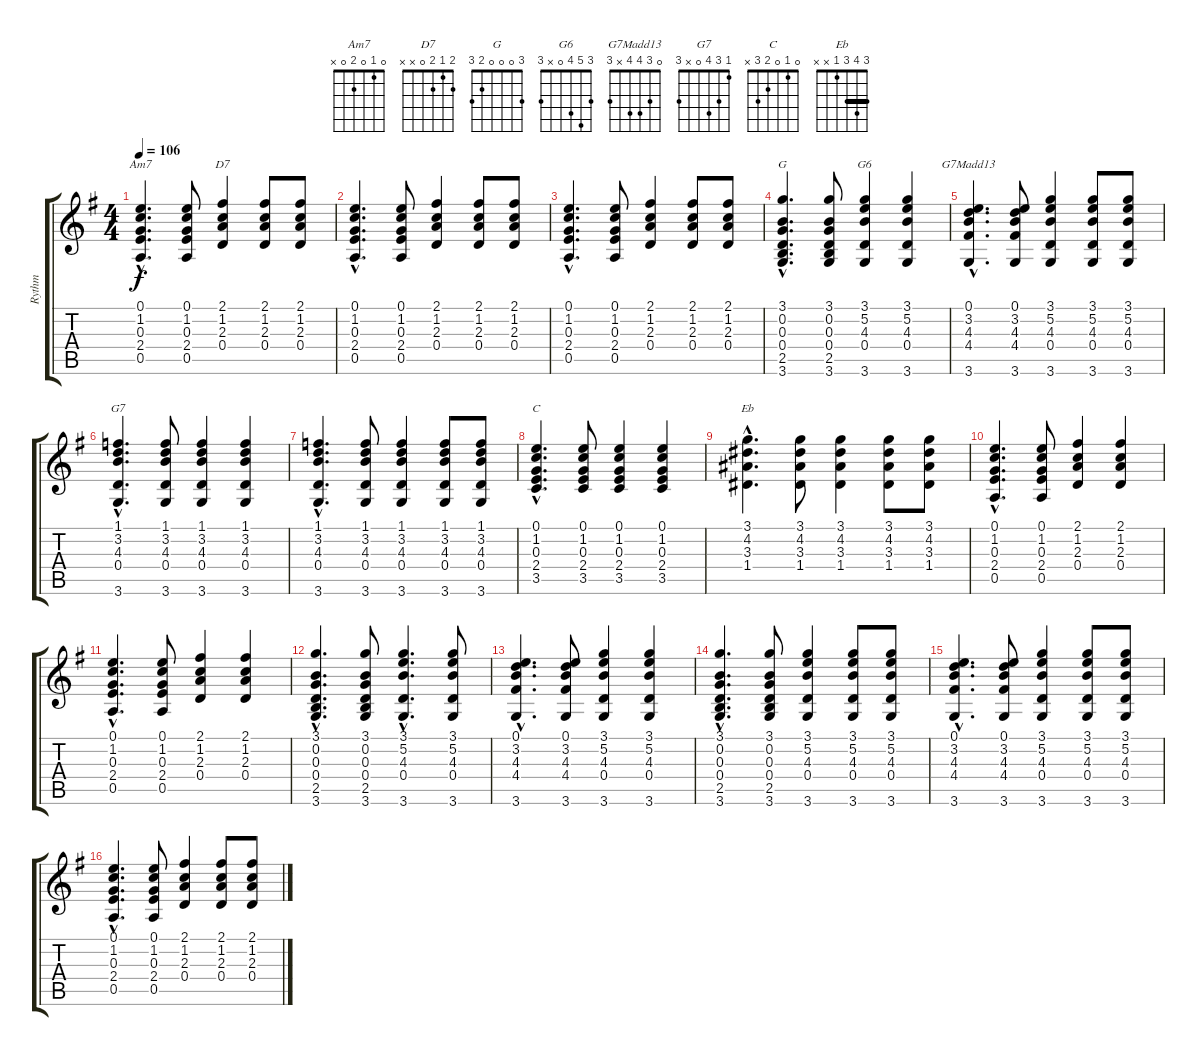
\track ("Rythm" "Rythm") {instrument acousticguitarnylon}
\staff {score tabs}
\tuning (E4 B3 G3 D3 A2 E2) {hide}
\chord ("Am7" 0 1 0 2 0 x)
\chord ("D7" 2 1 2 0 x x)
\chord ("G" 3 0 0 0 2 3)
\chord ("G6" 3 5 4 0 x 3)
\chord ("G7Madd13" 0 3 4 4 x 3)
\chord ("G7" 1 3 4 0 x 3)
\chord ("C" 0 1 0 2 3 x)
\chord ("Eb" 3 4 3 1 x x) {barre 3}
\ts (4 4)
\tempo 106
\clef g2
\ks g
(0.1{hac} 1.2{hac} 0.3{hac} 2.4{hac} 0.5{hac}).4{d ch "Am7" dy f} (0.1 1.2 0.3 2.4 0.5).8 (2.1 1.2 2.3 0.4).4{ch "D7"} (2.1 1.2 2.3 0.4).8 (2.1 1.2 2.3 0.4).8 |
(0.1{hac} 1.2{hac} 0.3{hac} 2.4{hac} 0.5{hac}).4{d} (0.1 1.2 0.3 2.4 0.5).8 (2.1 1.2 2.3 0.4).4 (2.1 1.2 2.3 0.4).8 (2.1 1.2 2.3 0.4).8 |
(0.1{hac} 1.2{hac} 0.3{hac} 2.4{hac} 0.5{hac}).4{d} (0.1 1.2 0.3 2.4 0.5).8 (2.1 1.2 2.3 0.4).4 (2.1 1.2 2.3 0.4).8 (2.1 1.2 2.3 0.4).8 |
(3.1{hac} 0.2{hac} 0.3{hac} 0.4{hac} 2.5{hac} 3.6{hac}).4{d ch "G"} (3.1 0.2 0.3 0.4 2.5 3.6).8 (3.1 5.2 4.3 0.4 3.6).4{ch "G6"} (3.1 5.2 4.3 0.4 3.6).4 |
(0.1{hac} 3.2{hac} 4.3{hac} 4.4{hac} 3.6{hac}).4{d ch "G7Madd13"} (0.1 3.2 4.3 4.4 3.6).8 (3.1 5.2 4.3 0.4 3.6).4 (3.1 5.2 4.3 0.4 3.6).8 (3.1 5.2 4.3 0.4 3.6).8 |
(1.1{hac} 3.2{hac} 4.3{hac} 0.4{hac} 3.6{hac}).4{d ch "G7"} (1.1 3.2 4.3 0.4 3.6).8 (1.1 3.2 4.3 0.4 3.6).4 (1.1 3.2 4.3 0.4 3.6).4 |
(1.1{hac} 3.2{hac} 4.3{hac} 0.4{hac} 3.6{hac}).4{d} (1.1 3.2 4.3 0.4 3.6).8 (1.1 3.2 4.3 0.4 3.6).4 (1.1 3.2 4.3 0.4 3.6).8 (1.1 3.2 4.3 0.4 3.6).8 |
(0.1{hac} 1.2{hac} 0.3{hac} 2.4{hac} 3.5{hac}).4{d ch "C"} (0.1 1.2 0.3 2.4 3.5).8 (0.1 1.2 0.3 2.4 3.5).4 (0.1 1.2 0.3 2.4 3.5).4 |
(3.1{hac} 4.2{hac} 3.3{hac} 1.4{hac}).4{d ch "Eb"} (3.1 4.2 3.3 1.4).8 (3.1 4.2 3.3 1.4).4 (3.1 4.2 3.3 1.4).8 (3.1 4.2 3.3 1.4).8 |
(0.1{hac} 1.2{hac} 0.3{hac} 2.4{hac} 0.5{hac}).4{d} (0.1 1.2 0.3 2.4 0.5).8 (2.1 1.2 2.3 0.4).4 (2.1 1.2 2.3 0.4).4 |
(0.1{hac} 1.2{hac} 0.3{hac} 2.4{hac} 0.5{hac}).4{d} (0.1 1.2 0.3 2.4 0.5).8 (2.1 1.2 2.3 0.4).4 (2.1 1.2 2.3 0.4).4 |
(3.1{hac} 0.2{hac} 0.3{hac} 0.4{hac} 2.5{hac} 3.6{hac}).4{d} (3.1 0.2 0.3 0.4 2.5 3.6).8 (3.1{hac} 5.2{hac} 4.3{hac} 0.4{hac} 3.6{hac}).4{d} (3.1 5.2 4.3 0.4 3.6).8 |
(0.1{hac} 3.2{hac} 4.3{hac} 4.4{hac} 3.6{hac}).4{d} (0.1 3.2 4.3 4.4 3.6).8 (3.1 5.2 4.3 0.4 3.6).4 (3.1 5.2 4.3 0.4 3.6).4 |
(3.1{hac} 0.2{hac} 0.3{hac} 0.4{hac} 2.5{hac} 3.6{hac}).4{d} (3.1 0.2 0.3 0.4 2.5 3.6).8 (3.1 5.2 4.3 0.4 3.6).4 (3.1 5.2 4.3 0.4 3.6).8 (3.1 5.2 4.3 0.4 3.6).8 |
(0.1{hac} 3.2{hac} 4.3{hac} 4.4{hac} 3.6{hac}).4{d} (0.1 3.2 4.3 4.4 3.6).8 (3.1 5.2 4.3 0.4 3.6).4 (3.1 5.2 4.3 0.4 3.6).8 (3.1 5.2 4.3 0.4 3.6).8 |
(0.1{hac} 1.2{hac} 0.3{hac} 2.4{hac} 0.5{hac}).4{d} (0.1 1.2 0.3 2.4 0.5).8 (2.1 1.2 2.3 0.4).4 (2.1 1.2 2.3 0.4).8 (2.1 1.2 2.3 0.4).8
